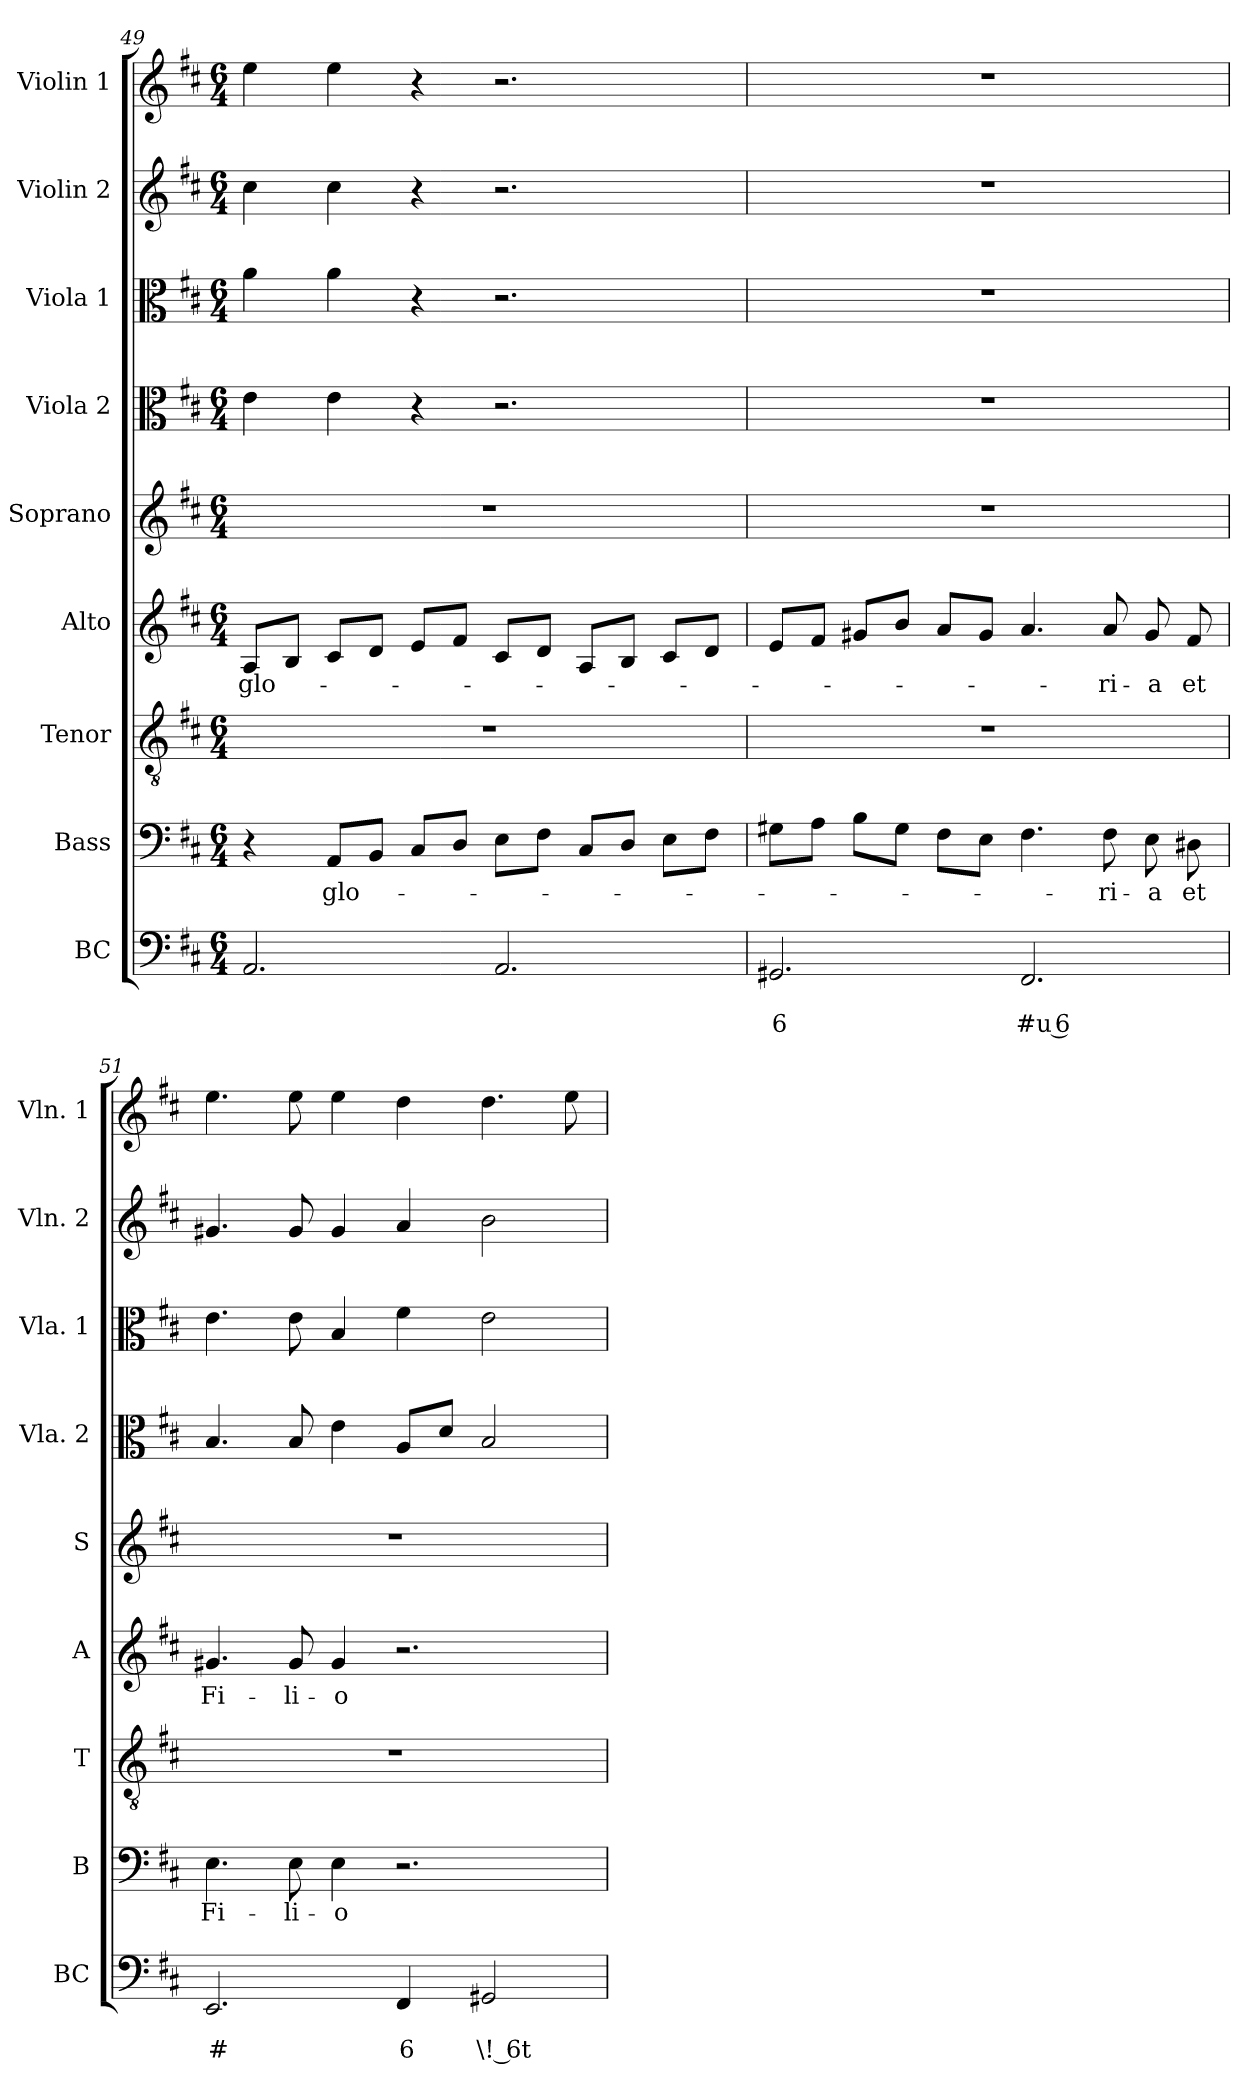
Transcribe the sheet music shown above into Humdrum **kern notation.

**kern	**text	**text	**kern	**text	**kern	**kern	**text	**kern	**kern	**kern	**kern	**kern
*part9	*part9	*part9	*part8	*part8	*part7	*part6	*part6	*part5	*part4	*part3	*part2	*part1
*staff9	*staff9	*staff9	*staff8	*staff8	*staff7	*staff6	*staff6	*staff5	*staff4	*staff3	*staff2	*staff1
*I"BC	*	*	*I"Bass	*	*I"Tenor	*I"Alto	*	*I"Soprano	*I"Viola 2	*I"Viola 1	*I"Violin 2	*I"Violin 1
*I'BC	*	*	*I'B	*	*I'T	*I'A	*	*I'S	*I'Vla. 2	*I'Vla. 1	*I'Vln. 2	*I'Vln. 1
*clefF4	*	*	*clefF4	*	*clefGv2	*clefG2	*	*clefG2	*clefC3	*clefC3	*clefG2	*clefG2
*k[f#c#]	*	*	*k[f#c#]	*	*k[f#c#]	*k[f#c#]	*	*k[f#c#]	*k[f#c#]	*k[f#c#]	*k[f#c#]	*k[f#c#]
*D:	*	*	*D:	*	*D:	*D:	*	*D:	*D:	*D:	*D:	*D:
*M6/4	*	*	*M6/4	*	*M6/4	*M6/4	*	*M6/4	*M6/4	*M6/4	*M6/4	*M6/4
=49	=49	=49	=49	=49	=49	=49	=49	=49	=49	=49	=49	=49
!	!	!	!	!	!	!	!LO:LY:b	!	!	!	!	!
2.AA/	.	.	4r	.	1.r	8A/L	glo-	1.r	4e\	4a\	4cc#\	4ee\
.	.	.	.	.	.	8B/J	.	.	.	.	.	.
!	!	!	!	!LO:LY:b	!	!	!	!	!	!	!	!
.	.	.	8AA/L	glo-	.	8c#/L	.	.	4e\	4a\	4cc#\	4ee\
.	.	.	8BB/J	.	.	8d/J	.	.	.	.	.	.
.	.	.	8C#/L	.	.	8e/L	.	.	4r	4r	4r	4r
.	.	.	8D/J	.	.	8f#/J	.	.	.	.	.	.
2.AA/	.	.	8E\L	.	.	8c#/L	.	.	2.r	2.r	2.r	2.r
.	.	.	8F#\J	.	.	8d/J	.	.	.	.	.	.
.	.	.	8C#/L	.	.	8A/L	.	.	.	.	.	.
.	.	.	8D/J	.	.	8B/J	.	.	.	.	.	.
.	.	.	8E\L	.	.	8c#/L	.	.	.	.	.	.
.	.	.	8F#\J	.	.	8d/J	.	.	.	.	.	.
!!LO:LB:g=z
=50	=50	=50	=50	=50	=50	=50	=50	=50	=50	=50	=50	=50
!	!	!LO:LY:b	!	!	!	!	!	!	!	!	!	!
2.GG#X/	.	6	8G#X\L	.	1.r	8e/L	.	1.r	1.r	1.r	1.r	1.r
.	.	.	8A\J	.	.	8f#/J	.	.	.	.	.	.
.	.	.	8B\L	.	.	8g#X/L	.	.	.	.	.	.
.	.	.	8G#\J	.	.	8b/J	.	.	.	.	.	.
.	.	.	8F#\L	.	.	8a/L	.	.	.	.	.	.
.	.	.	8E\J	.	.	8g#/J	.	.	.	.	.	.
!	!	!LO:LY:b	!	!	!	!	!	!	!	!	!	!
2.FF#/	.	#u 6	4.F#\	.	.	4.a/	.	.	.	.	.	.
!	!	!	!	!LO:LY:b	!	!	!LO:LY:b	!	!	!	!	!
.	.	.	8F#\	-ri-	.	8a/	-ri-	.	.	.	.	.
!	!	!	!	!LO:LY:b	!	!	!LO:LY:b	!	!	!	!	!
.	.	.	8E\	-a	.	8g#/	-a	.	.	.	.	.
!	!	!	!	!LO:LY:b	!	!	!LO:LY:b	!	!	!	!	!
.	.	.	8D#X\	et	.	8f#/	et	.	.	.	.	.
=51	=51	=51	=51	=51	=51	=51	=51	=51	=51	=51	=51	=51
!	!	!LO:LY:b	!	!LO:LY:b	!	!	!LO:LY:b	!	!	!	!	!
2.EE/	.	#	4.E\	Fi-	1.r	4.g#X/	Fi-	1.r	4.B/	4.e\	4.g#X/	4.ee\
!	!	!	!	!LO:LY:b	!	!	!LO:LY:b	!	!	!	!	!
.	.	.	8E\	-li-	.	8g#/	-li-	.	8B/	8e\	8g#/	8ee\
!	!	!	!	!LO:LY:b	!	!	!LO:LY:b	!	!	!	!	!
.	.	.	4E\	-o	.	4g#/	-o	.	4e\	4B/	4g#/	4ee\
!	!	!LO:LY:b	!	!	!	!	!	!	!	!	!	!
4FF#/	.	6	2.r	.	.	2.r	.	.	8A/L	4f#\	4a/	4dd\
.	.	.	.	.	.	.	.	.	8d/J	.	.	.
!	!	!LO:LY:b	!	!	!	!	!	!	!	!	!	!
2GG#X/	.	\! 6t	.	.	.	.	.	.	2B/	2e\	2b\	4.dd\
.	.	.	.	.	.	.	.	.	.	.	.	8ee\
=	=	=	=	=	=	=	=	=	=	=	=	=
*-	*-	*-	*-	*-	*-	*-	*-	*-	*-	*-	*-	*-
